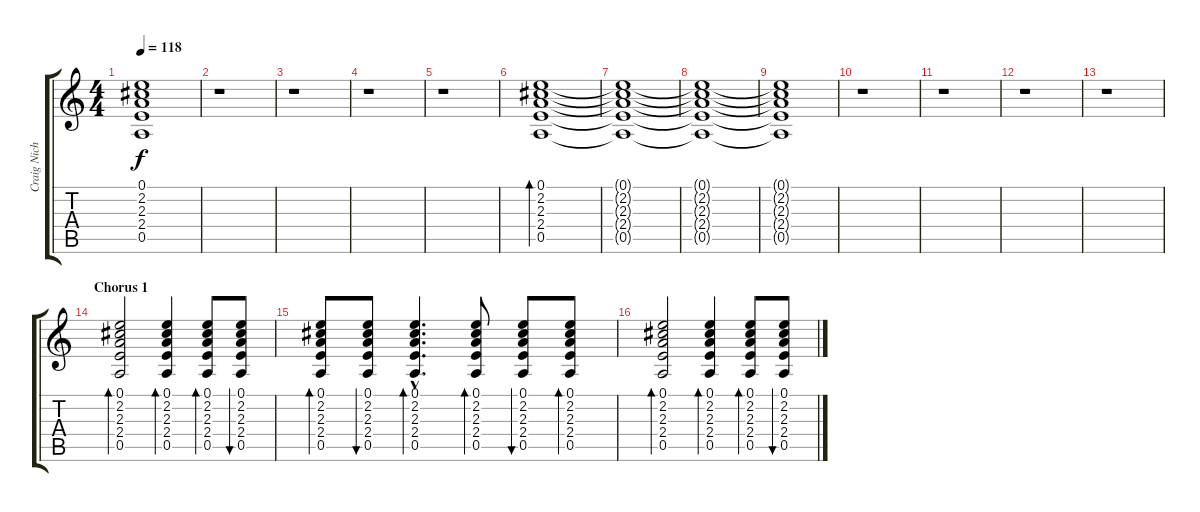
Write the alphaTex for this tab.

\track ("Craig Nicholls" "Craig Nich") {instrument electricguitarclean}
\staff {score tabs}
\tuning (E4 B3 G3 D3 A2 E2) {hide}
\ts (4 4)
\tempo 118
\clef g2
\ks c
(0.1{t} 2.2{t} 2.3{t} 2.4{t} 0.5{t}).1{dy f} |
r.1 |
r.1 |
r.1 |
r.1 |
(0.1 2.2 2.3 2.4 0.5).1{bd 240 volume 11 instrument electricguitarclean} |
(0.1{t} 2.2{t} 2.3{t} 2.4{t} 0.5{t}).1 |
(0.1{t} 2.2{t} 2.3{t} 2.4{t} 0.5{t}).1 |
(0.1{t} 2.2{t} 2.3{t} 2.4{t} 0.5{t}).1 |
r.1 |
r.1 |
r.1 |
r.1 |
\section ("" "Chorus 1")
(0.1 2.2 2.3 2.4 0.5).2{bd 30} (0.1 2.2 2.3 2.4 0.5).4{bd 30} (0.1 2.2 2.3 2.4 0.5).8{bd 30} (0.1 2.2 2.3 2.4 0.5).8{bu 30} |
(0.1 2.2 2.3 2.4 0.5).8{bd 30} (0.1 2.2 2.3 2.4 0.5).8{bu 30} (0.1{hac} 2.2{hac} 2.3{hac} 2.4{hac} 0.5{hac}).4{d bd 30} (0.1 2.2 2.3 2.4 0.5).8{bd 30} (0.1 2.2 2.3 2.4 0.5).8{bu 30} (0.1 2.2 2.3 2.4 0.5).8{bd 30} |
(0.1 2.2 2.3 2.4 0.5).2{bd 30} (0.1 2.2 2.3 2.4 0.5).4{bd 30} (0.1 2.2 2.3 2.4 0.5).8{bd 30} (0.1 2.2 2.3 2.4 0.5).8{bu 30}
